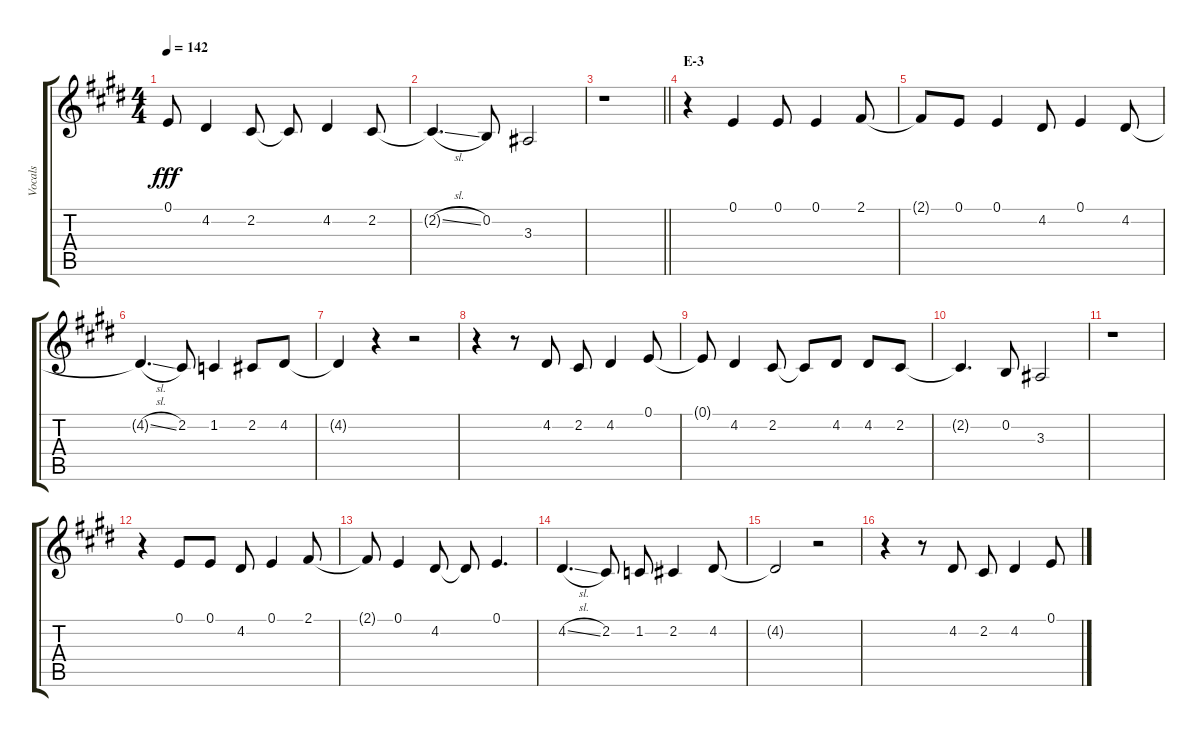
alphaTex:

\track ("Vocals" "Vocals") {instrument voiceoohs}
\staff {score tabs}
\tuning (E4 B3 G3 D3 A2 E2) {hide}
\ts (4 4)
\tempo 142
\clef g2
\ks e
0.1{t}.8{dy fff} 4.2.4 2.2.8 2.2{t}.8 4.2.4 2.2.8 |
2.2{sl t}.4{d} 0.2.8 3.3.2 |
\barLineRight lightlight
r.1 |
\section ("" "E-3")
r.4 0.1.4 0.1.8 0.1.4 2.1.8 |
2.1{t}.8 0.1.8 0.1.4 4.2.8 0.1.4 4.2.8 |
4.2{sl t}.4{d} 2.2.8 1.2.4 2.2.8 4.2.8 |
4.2{t}.4 r.4 r.2 |
r.4 r.8 4.2.8 2.2.8 4.2.4 0.1.8 |
0.1{t}.8 4.2.4 2.2.8 2.2{t}.8 4.2.8 4.2.8 2.2.8 |
2.2{t}.4{d} 0.2.8 3.3.2 |
r.1 |
r.4 0.1.8 0.1.8 4.2.8 0.1.4 2.1.8 |
2.1{t}.8 0.1.4 4.2.8 4.2{t}.8 0.1.4{d} |
4.2{sl}.4{d} 2.2.8 1.2.8 2.2.4 4.2.8 |
4.2{t}.2 r.2 |
r.4 r.8 4.2.8 2.2.8 4.2.4 0.1.8
